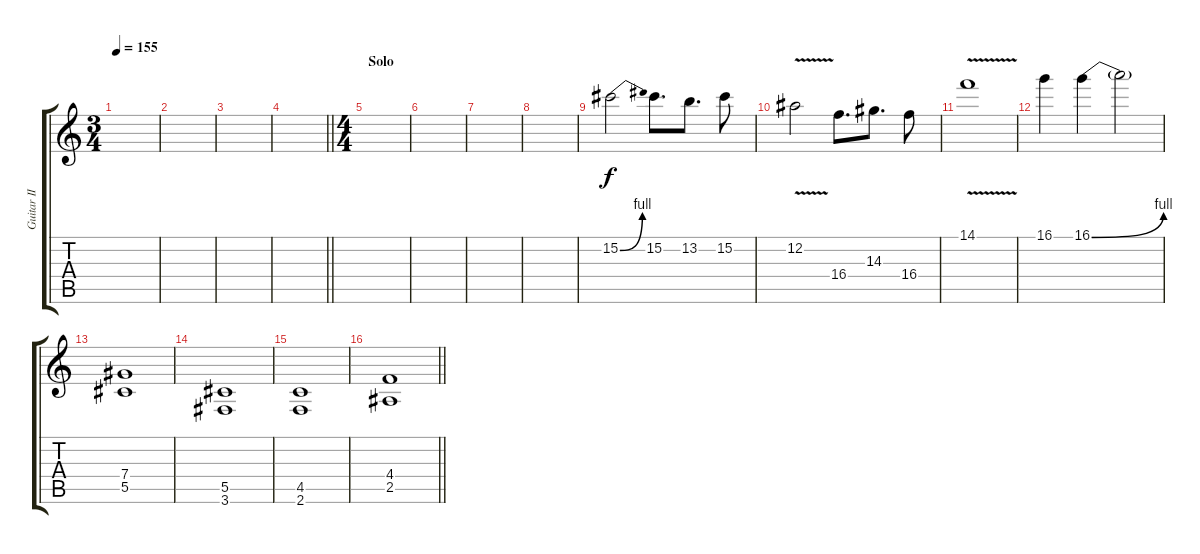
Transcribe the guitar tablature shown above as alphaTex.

\track ("Guitar II" "Guitar II") {instrument distortionguitar}
\staff {score tabs}
\tuning (Eb4 Bb3 Gb3 Db3 Ab2 Eb2) {hide}
\ts (3 4)
\tempo 155
\clef g2
\ks c
|
|
|
\barLineRight lightlight
|
\ts (4 4)
\section ("" "Solo ")
|
|
|
|
15.2{be (bend 0 0 60 4)}.2 15.2.8{d} 13.2.8{d} 15.2.8 |
12.2{v}.2 16.4.8{d} 14.3.8{d} 16.4.8 |
14.1{v}.1 |
16.1.4 16.1{be (bend 0 0 60 4)}.4 16.1{t}.2 |
(7.4 5.5).1 |
(5.5 3.6).1 |
(4.5 2.6).1 |
\barLineRight lightlight
(4.4 2.5).1
